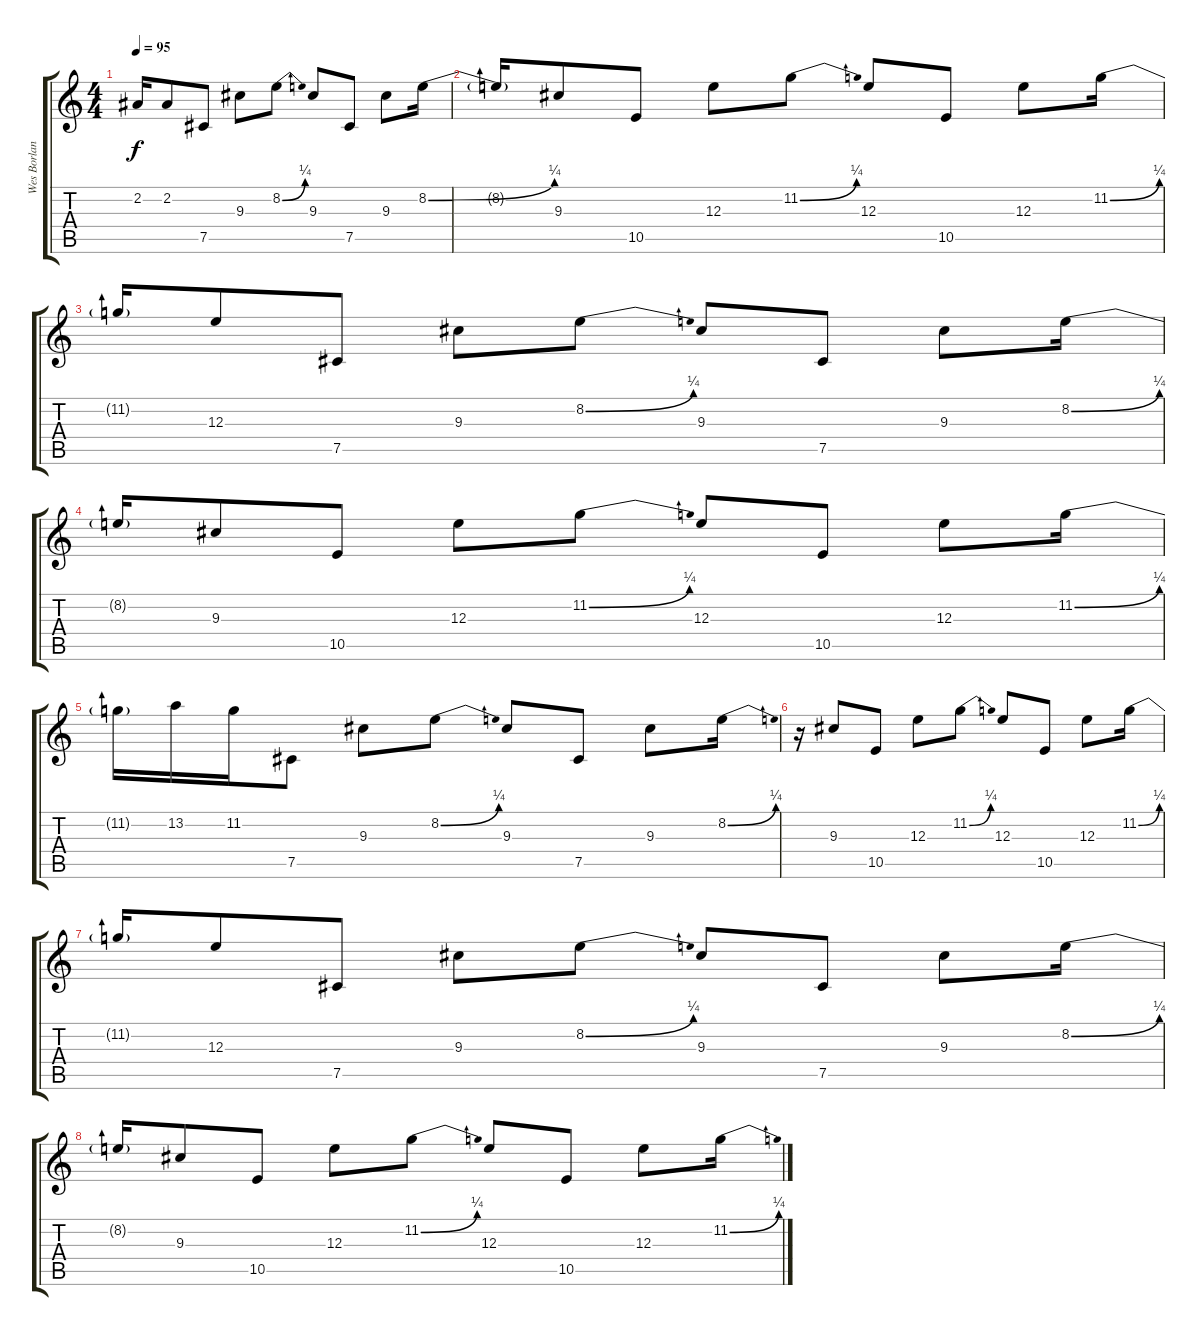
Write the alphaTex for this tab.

\track ("Wes Borland (3rd Guitar, Delay)" "Wes Borlan") {instrument electricguitarclean}
\staff {score tabs}
\tuning (Db4 Ab3 E3 B2 Gb2 Db2) {hide}
\ts (4 4)
\tempo 95
\clef g2
\ks c
2.2.16{dy f} 2.2.8 7.5.8 9.3.8 8.2{be (bend 0 0 60 1)}.8 9.3.8 7.5.8 9.3.8 8.2{be (bend 0 0 60 1)}.16 |
8.2{t}.16 9.3.8 10.5.8 12.3.8 11.2{be (bend 0 0 60 1)}.8 12.3.8 10.5.8 12.3.8 11.2{be (bend 0 0 60 1)}.16 |
11.2{t}.16 12.3.8 7.5.8 9.3.8 8.2{be (bend 0 0 60 1)}.8 9.3.8 7.5.8 9.3.8 8.2{be (bend 0 0 60 1)}.16 |
8.2{t}.16 9.3.8 10.5.8 12.3.8 11.2{be (bend 0 0 60 1)}.8 12.3.8 10.5.8 12.3.8 11.2{be (bend 0 0 60 1)}.16 |
11.2{t}.16 13.2.16 11.2.16 7.5.8 9.3.8 8.2{be (bend 0 0 60 1)}.8 9.3.8 7.5.8 9.3.8 8.2{be (bend 0 0 60 1)}.16 |
r.16 9.3.8 10.5.8 12.3.8 11.2{be (bend 0 0 60 1)}.8 12.3.8 10.5.8 12.3.8 11.2{be (bend 0 0 60 1)}.16 |
11.2{t}.16 12.3.8 7.5.8 9.3.8 8.2{be (bend 0 0 60 1)}.8 9.3.8 7.5.8 9.3.8 8.2{be (bend 0 0 60 1)}.16 |
8.2{t}.16 9.3.8 10.5.8 12.3.8 11.2{be (bend 0 0 60 1)}.8 12.3.8 10.5.8 12.3.8 11.2{be (bend 0 0 60 1)}.16
